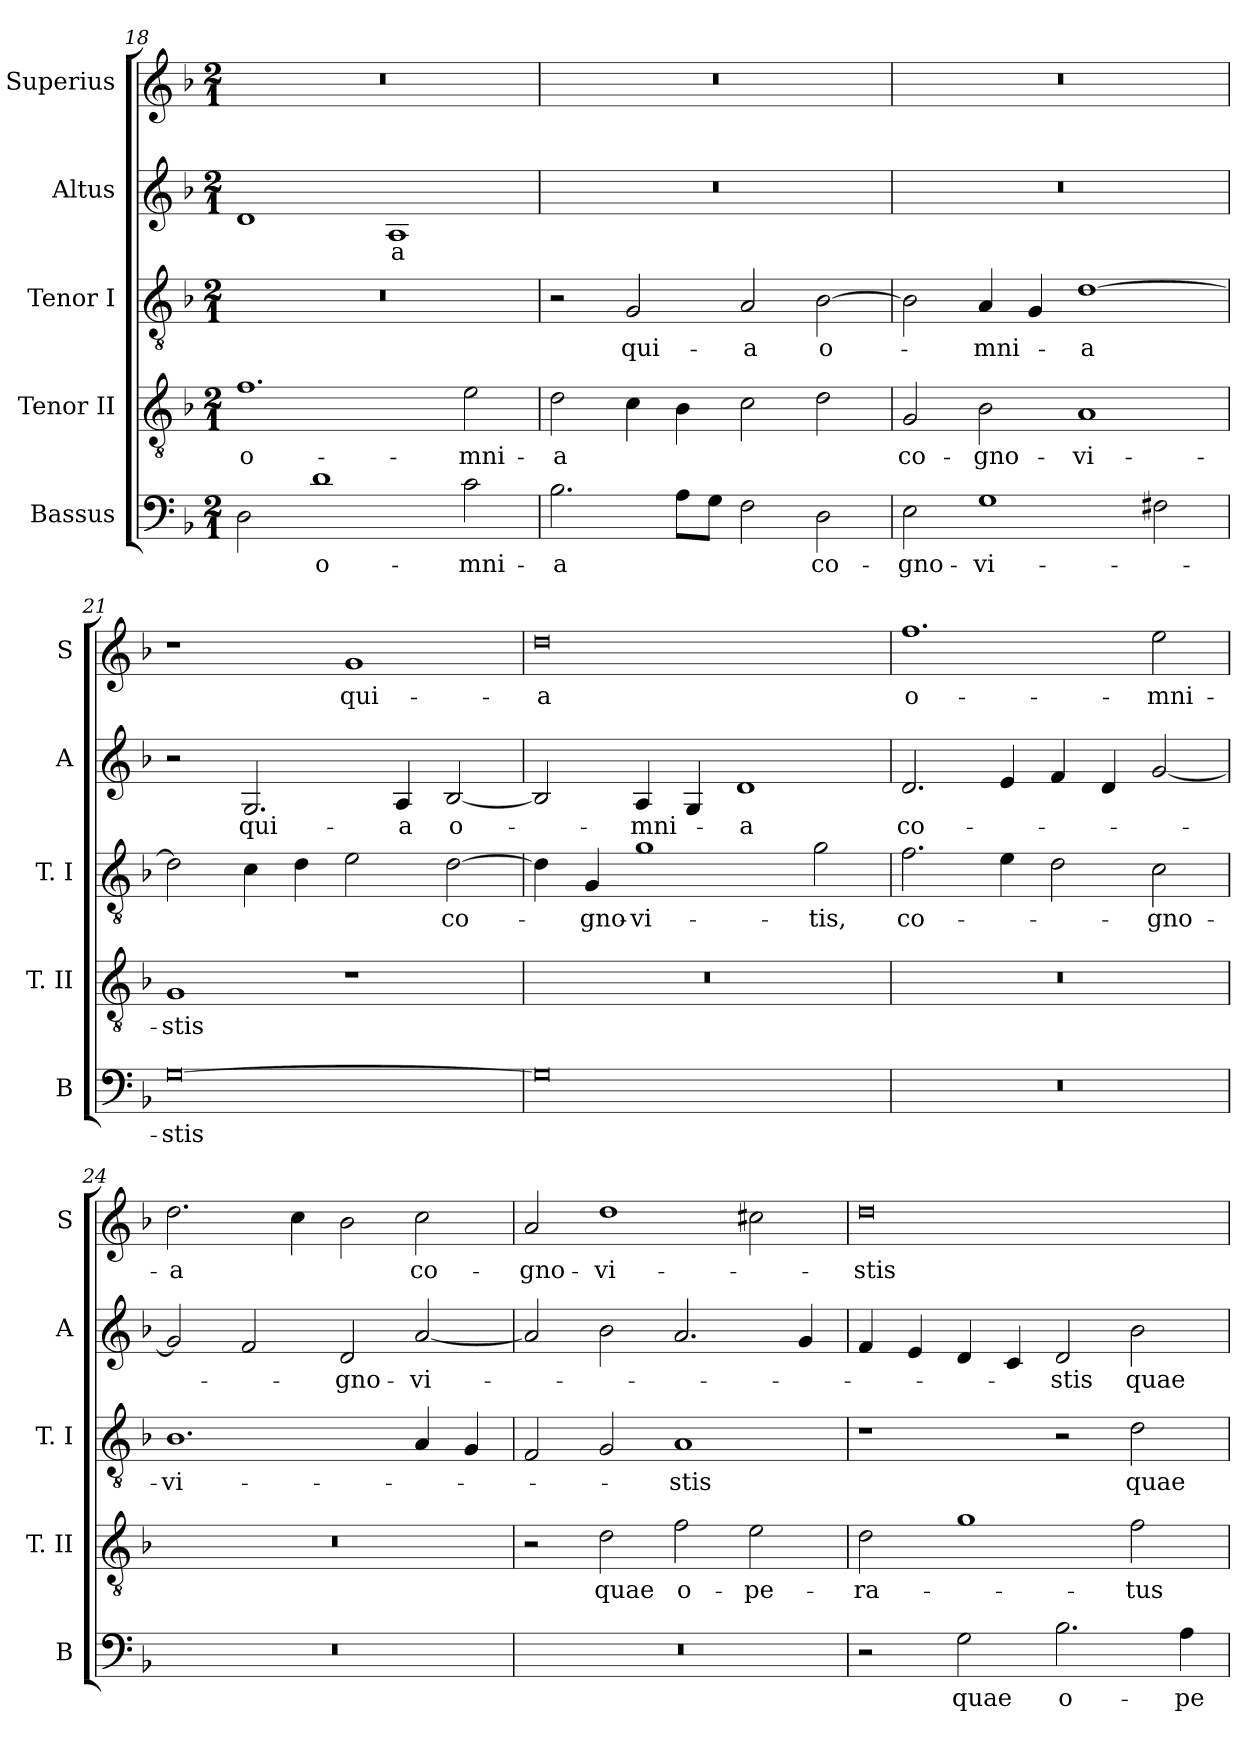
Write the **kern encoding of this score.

**kern	**text	**kern	**text	**kern	**text	**kern	**text	**kern	**text
*part5	*part5	*part4	*part4	*part3	*part3	*part2	*part2	*part1	*part1
*staff5	*staff5	*staff4	*staff4	*staff3	*staff3	*staff2	*staff2	*staff1	*staff1
*I"Bassus	*	*I"Tenor II	*	*I"Tenor I	*	*I"Altus	*	*I"Superius	*
*I'B	*	*I'T. II	*	*I'T. I	*	*I'A	*	*I'S	*
*clefF4	*	*clefGv2	*	*clefGv2	*	*clefG2	*	*clefG2	*
*k[b-]	*	*k[b-]	*	*k[b-]	*	*k[b-]	*	*k[b-]	*
*F:	*	*F:	*	*F:	*	*F:	*	*F:	*
*M2/1	*	*M2/1	*	*M2/1	*	*M2/1	*	*M2/1	*
=18	=18	=18	=18	=18	=18	=18	=18	=18	=18
2D	.	1.f	o-	0r	.	1d	.	0r	.
1d	o-	.	.	.	.	.	.	.	.
.	.	.	.	.	.	1A	-a	.	.
2c	-mni-	2e	-mni-	.	.	.	.	.	.
=19	=19	=19	=19	=19	=19	=19	=19	=19	=19
2.B-	-a	2d	-a	2r	.	0r	.	0r	.
.	.	4c	.	2G	qui-	.	.	.	.
8AL	.	4B-	.	.	.	.	.	.	.
8GJ	.	.	.	.	.	.	.	.	.
2F	.	2c	.	2A	-a	.	.	.	.
2D	co-	2d	.	[2B-	o-	.	.	.	.
=20	=20	=20	=20	=20	=20	=20	=20	=20	=20
2E	-gno-	2G	co-	2B-]	.	0r	.	0r	.
1G	-vi-	2B-	-gno-	4A	-mni-	.	.	.	.
.	.	.	.	4G	.	.	.	.	.
.	.	1A	-vi-	[1d	-a	.	.	.	.
2F#X	.	.	.	.	.	.	.	.	.
=21	=21	=21	=21	=21	=21	=21	=21	=21	=21
[0G	-stis	1G	-stis	2d]	.	2r	.	1r	.
.	.	.	.	4c	.	2.G	qui-	.	.
.	.	.	.	4d	.	.	.	.	.
.	.	1r	.	2e	.	.	.	1g	qui-
.	.	.	.	.	.	4A	-a	.	.
.	.	.	.	[2d	co-	[2B-	o-	.	.
=22	=22	=22	=22	=22	=22	=22	=22	=22	=22
0G]	.	0r	.	4d]	.	2B-]	.	0dd	-a
.	.	.	.	4G	-gno-	.	.	.	.
.	.	.	.	1g	-vi-	4A	-mni-	.	.
.	.	.	.	.	.	4G	.	.	.
.	.	.	.	.	.	1d	-a	.	.
.	.	.	.	2g	-tis,	.	.	.	.
=23	=23	=23	=23	=23	=23	=23	=23	=23	=23
0r	.	0r	.	2.f	co-	2.d	co-	1.ff	o-
.	.	.	.	4e	.	4e	.	.	.
.	.	.	.	2d	.	4f	.	.	.
.	.	.	.	.	.	4d	.	.	.
.	.	.	.	2c	-gno-	[2g	.	2ee	-mni-
=24	=24	=24	=24	=24	=24	=24	=24	=24	=24
0r	.	0r	.	1.B-	-vi-	2g]	.	2.dd	-a
.	.	.	.	.	.	2f	.	.	.
.	.	.	.	.	.	.	.	4cc	.
.	.	.	.	.	.	2d	-gno-	2b-	.
.	.	.	.	4A	.	[2a	-vi-	2cc	co-
.	.	.	.	4G	.	.	.	.	.
=25	=25	=25	=25	=25	=25	=25	=25	=25	=25
0r	.	2r	.	2F	.	2a]	.	2a	-gno-
.	.	2d	quae	2G	.	2b-	.	1dd	-vi-
.	.	2f	o-	1A	-stis	2.a	.	.	.
.	.	2e	-pe-	.	.	.	.	2cc#X	.
.	.	.	.	.	.	4g	.	.	.
=26	=26	=26	=26	=26	=26	=26	=26	=26	=26
2r	.	2d	-ra-	1r	.	4f	.	0dd	-stis
.	.	.	.	.	.	4e	.	.	.
2G	quae	1g	.	.	.	4d	.	.	.
.	.	.	.	.	.	4c	.	.	.
2.B-	o-	.	.	2r	.	2d	-stis	.	.
.	.	2f	-tus	2d	quae	2b-	quae	.	.
4A	-pe-	.	.	.	.	.	.	.	.
=	=	=	=	=	=	=	=	=	=
*-	*-	*-	*-	*-	*-	*-	*-	*-	*-
